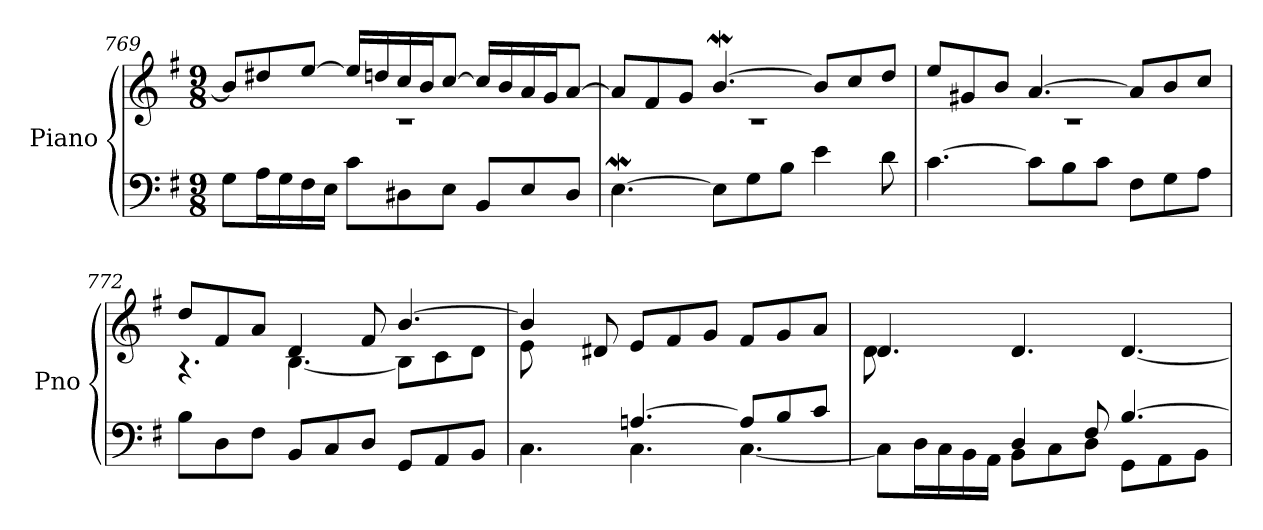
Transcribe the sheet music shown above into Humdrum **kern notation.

**kern	**kern
*part1	*part1
*staff2	*staff1
*I"Piano	*
*I'Pno	*
!!LO:LB:g=z
*clefF4	*clefG2
*k[f#]	*k[f#]
*M9/8	*M9/8
=769	=769
*	*^
8G\L	8b/L]	8%9r
16A\L	8dd#X/	.
16G\	.	.
16F#\	[8ee/J	.
16E\JJ	.	.
8c\L	16ee/LL]	.
.	16ddn/	.
8D#X\	16cc/	.
.	16b/J	.
8E\J	[8cc/J	.
8BB/L	16cc/LL]	.
.	16b/	.
8E/	16a/	.
.	16g/J	.
8D#/J	[8a/J	.
=770	=770	=770
[4.EW\	8a/L]	8%9r
.	8f#/	.
.	8g/J	.
8E\L]	[4.bW/	.
8G\	.	.
8B\J	.	.
4e\	8b/L]	.
.	8cc/	.
8d\	8dd/J	.
=771	=771	=771
[4.c\	8ee/L	8%9r
.	8g#X/	.
.	8b/J	.
8c\L]	[4.a/	.
8B\	.	.
8c\J	.	.
8F#\L	8a/L]	.
8G\	8b/	.
8A\J	8cc/J	.
!!LO:LB:g=z	!!
=772	=772	=772
8B\L	8dd/L	4.r
8D\	8f#/	.
8F#\J	8a/J	.
8BB/L	4d/	[4.B\
8C/	.	.
8D/J	8f#/	.
8GG/L	[4.b/	8B\L]
8AA/	.	8c\
8BB/J	.	8d\J
=773	=773	=773
*^	*	*
8ryy	4.C\	4b/]	8e\L
8A-X/	.	.	1ryy
8B/J	.	8d#X/	.
[4.An/	4.C\	8e/L	.
.	.	8f#/	.
.	.	8g/J	.
8A/L]	[4.C\	8f#/L	.
8B/	.	8g/	.
8c/J	.	8a/J	.
=774	=774	=774	=774
8ryy	8C\L]	4.d/	8d\L
8F#/	16D\L	.	1ryy
.	16C\	.	.
8A/J	16BB\	.	.
.	16AA\JJ	.	.
4D/	8BB\L	4.d/	.
.	8C\	.	.
8F#/	8D\J	.	.
[4.B/	8GG\L	[4.d/	.
.	8AA\	.	.
.	8BB\J	.	.
*v	*v	*	*
*	*v	*v
=	=
*-	*-
